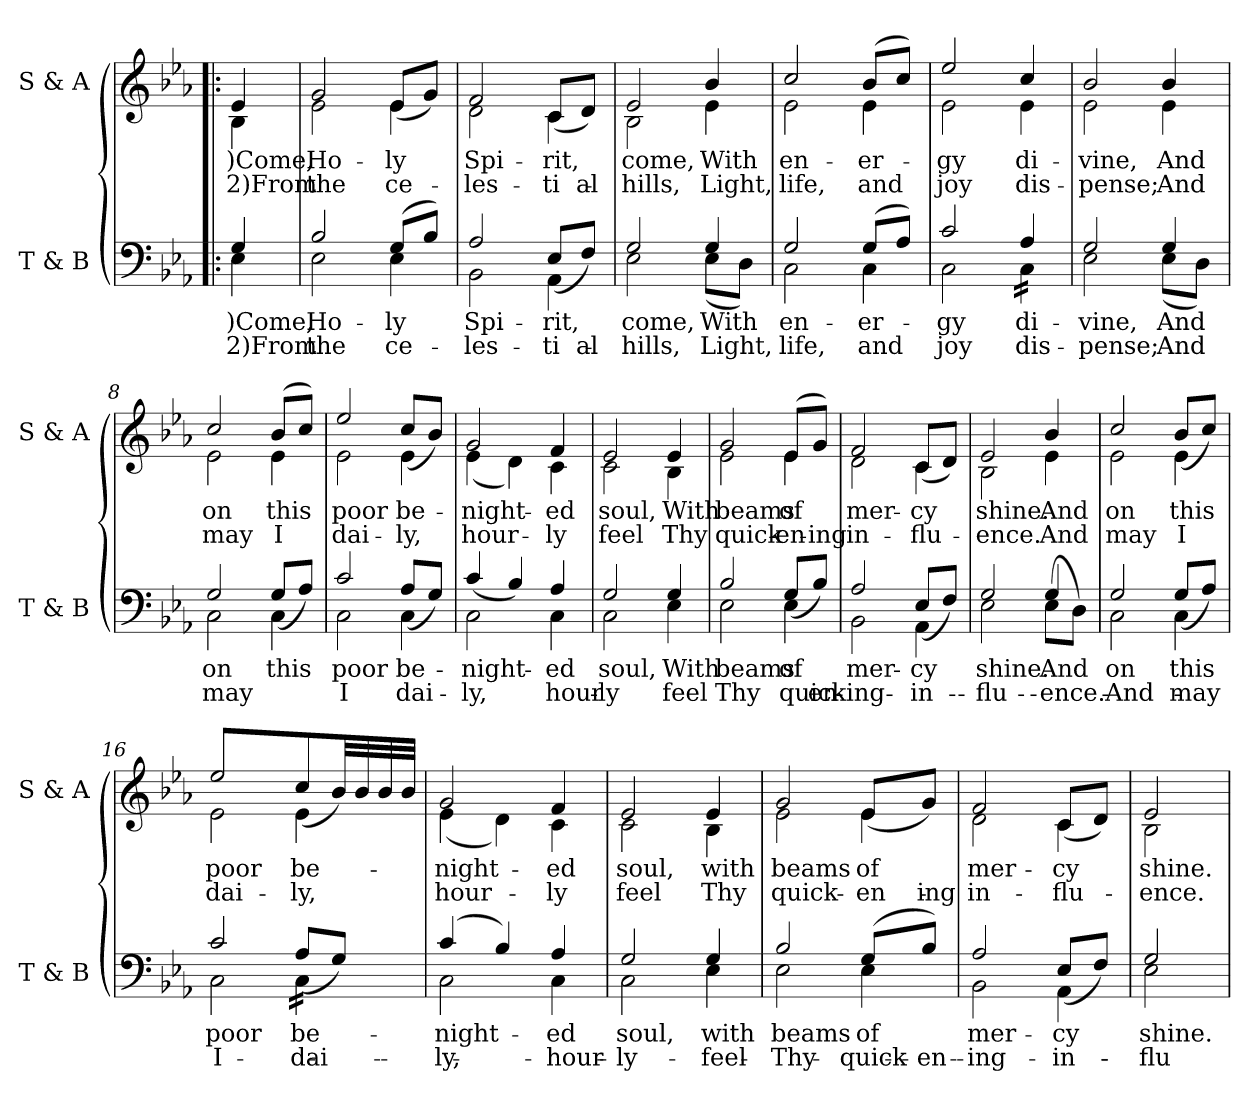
**kern	**text	**text	**kern	**text	**text
*part2	*part2	*part2	*part1	*part1	*part1
*staff2	*staff2	*staff2	*staff1	*staff1	*staff1
*I"T & B	*	*	*I"S & A	*	*
*I'T & B	*	*	*I'S & A	*	*
*clefF4	*	*	*clefG2	*	*
*k[b-e-a-]	*	*	*k[b-e-a-]	*	*
*E-:	*	*	*E-:	*	*
=1!|:	=1!|:	=1!|:	=1!|:	=1!|:	=1!|:
!	!	!	!LO:TX:b:t=1	!	!
!	!LO:LY:a	!LO:LY:a	!	!LO:LY:b	!LO:LY:b
*^	*	*	*^	*	*
4G/	4E-\	)Come,	2)From	4e-/	4B-\	)Come,	2)From
=2	=2	=2	=2	=2	=2	=2	=2
!	!	!LO:LY:a	!LO:LY:a	!	!	!LO:LY:b	!LO:LY:b
2B-/	2E-\	Ho-	the	2e-\	2g/	Ho-	the
!	!	!LO:LY:a	!LO:LY:a	!	!	!LO:LY:b	!LO:LY:b
(>8G/L	4E-\	-ly	ce-	4e-\	(>8e-/L	-ly	ce-
8B-/J)	.	.	.	.	8g/J)	.	.
=3	=3	=3	=3	=3	=3	=3	=3
!	!	!LO:LY:a	!LO:LY:a	!	!	!LO:LY:b	!LO:LY:b
2BB-\	2A-/	Spi-	-les-	2d\	2f/	Spi-	-les-
!	!	!LO:LY:a	!LO:LY:a	!	!	!LO:LY:b	!LO:LY:b
4AA-\	(>8E-/L	-rit,	-ti-	4c\	(>8c/L	-rit,	-ti-
!	!	!	!LO:LY:a	!	!	!	!LO:LY:b
.	8F/J)	.	-al	.	8d/J)	.	-al
=4	=4	=4	=4	=4	=4	=4	=4
!	!	!LO:LY:a	!LO:LY:a	!	!	!LO:LY:b	!LO:LY:b
2E-\	2G/	come,	hills,	2B-\	2e-/	come,	hills,
!	!	!LO:LY:a	!LO:LY:a	!	!	!LO:LY:b	!LO:LY:b
4G/	(<8E-\L	With	Light,	4e-\	4b-/	With	Light,
.	8D\J)	.	.	.	.	.	.
=5	=5	=5	=5	=5	=5	=5	=5
!	!	!LO:LY:a	!LO:LY:a	!	!	!LO:LY:b	!LO:LY:b
2C\	2G/	en-	life,	2e-\	2cc/	en-	life,
!	!	!LO:LY:a	!LO:LY:a	!	!	!LO:LY:b	!LO:LY:b
(>8G/L	4C\	-er-	and	(>8b-/L	4e-\	-er-	and
8A-/J)	.	.	.	8cc/J)	.	.	.
=6	=6	=6	=6	=6	=6	=6	=6
!	!	!LO:LY:a	!LO:LY:a	!	!	!LO:LY:b	!LO:LY:b
2C\	2c/	-gy	joy	2e-\	2ee-/	-gy	joy
!	!	!LO:LY:a	!LO:LY:a	!	!	!LO:LY:b	!LO:LY:b
*tremolo	*	*	*	*	*	*	*
16C\LL	4A-/	di-	dis-	4e-\	4cc/	di-	dis-
16C\	.	.	.	.	.	.	.
16C\	.	.	.	.	.	.	.
16C\JJ	.	.	.	.	.	.	.
*Xtremolo	*	*	*	*	*	*	*
!!LO:LB:g=z	!!
=7	=7	=7	=7	=7	=7	=7	=7
!	!	!LO:LY:a	!LO:LY:a	!	!	!LO:LY:b	!LO:LY:b
2G/	2E-\	-vine,	-pense;	2b-/	2e-\	-vine,	-pense;
!	!	!LO:LY:a	!LO:LY:a	!	!	!LO:LY:b	!LO:LY:b
4G/	(<8E-\L	And	And	4b-/	4e-\	And	And
.	8D\J)	.	.	.	.	.	.
=8	=8	=8	=8	=8	=8	=8	=8
!	!	!LO:LY:a	!LO:LY:a	!	!	!LO:LY:b	!LO:LY:b
2C\	2G/	on	may	2e-\	2cc/	on	may
!	!	!LO:LY:a	!	!	!	!	!LO:LY:b
!	!	!	!	!	!	!LO:LY:b	!
4C\	(>8G/L	this	.	(>8b-/L	4e-\	this	I
.	8A-/J)	.	.	8cc/J)	.	.	.
=9	=9	=9	=9	=9	=9	=9	=9
!	!	!LO:LY:a	!LO:LY:a	!	!	!LO:LY:b	!LO:LY:b
2C\	2c/	poor	I	2e-\	2ee-/	poor	dai-
!	!	!LO:LY:a	!LO:LY:a	!	!	!LO:LY:b	!LO:LY:b
4C\	(>8A-/L	be-	dai-	4e-\	(>8cc/L	be-	-ly,
.	8G/J)	.	.	.	8b-/J)	.	.
=10	=10	=10	=10	=10	=10	=10	=10
!	!	!LO:LY:a	!LO:LY:a	!	!	!LO:LY:b	!LO:LY:b
2C\	(4c/	-night-	-ly,	2g/	(<4e-\	-night-	hour-
.	4B-/)	.	.	.	4d\)	.	.
!	!	!LO:LY:a	!LO:LY:a	!	!	!LO:LY:b	!LO:LY:b
4C\	4A-/	-ed	hour-	4c\	4f/	-ed	-ly
=11	=11	=11	=11	=11	=11	=11	=11
!	!	!LO:LY:a	!LO:LY:a	!	!	!LO:LY:b	!LO:LY:b
2C\	2G/	soul,	-ly	2c\	2e-/	soul,	feel
!	!	!LO:LY:a	!LO:LY:a	!	!	!LO:LY:b	!LO:LY:b
4E-\	4G/	With	feel	4B-\	4e-/	With	Thy
!!LO:LB:g=z	!!
=12	=12	=12	=12	=12	=12	=12	=12
!	!	!LO:LY:a	!LO:LY:a	!	!	!LO:LY:b	!LO:LY:b
2B-/	2E-\	beams	Thy	2g/	2e-\	beams	quick-
!	!	!LO:LY:a	!LO:LY:a	!	!	!LO:LY:b	!LO:LY:b
4E-\	(>8G/L	of	quick-	(>8e-/L	4e-\	of	-en-
!	!	!	!LO:LY:a	!	!	!	!LO:LY:b
.	8B-/J)	.	-en-	8g/J)	.	.	-ing
=13	=13	=13	=13	=13	=13	=13	=13
!	!	!LO:LY:a	!LO:LY:a	!	!	!LO:LY:b	!LO:LY:b
2BB-\	2A-/	mer-	-ing	2d\	2f/	mer-	in-
!	!	!LO:LY:a	!LO:LY:a	!	!	!LO:LY:b	!LO:LY:b
4AA-\	(>8E-/L	-cy	in-	4c\	(>8c/L	-cy	-flu-
.	8F/J)	.	.	.	8d/J)	.	.
=14	=14	=14	=14	=14	=14	=14	=14
!	!	!LO:LY:a	!LO:LY:a	!	!	!LO:LY:b	!LO:LY:b
2E-\	2G/	shine.	-flu-	2B-\	2e-/	shine.	-ence.
!	!	!LO:LY:a	!LO:LY:a	!	!	!LO:LY:b	!LO:LY:b
(<8E-\L	4G/	And	-ence.	4e-\	4b-/	And	And
8D\J)	.	.	.	.	.	.	.
=15	=15	=15	=15	=15	=15	=15	=15
!	!	!LO:LY:a	!LO:LY:a	!	!	!LO:LY:b	!LO:LY:b
2C\	2G/	on	And	2e-\	2cc/	on	may
!	!	!LO:LY:a	!LO:LY:a	!	!	!LO:LY:b	!LO:LY:b
4C\	(>8G/L	this	may	4e-\	(>8b-/L	this	I
.	8A-/J)	.	.	.	8cc/J)	.	.
=16	=16	=16	=16	=16	=16	=16	=16
!	!	!LO:LY:a	!LO:LY:a	!	!	!LO:LY:b	!LO:LY:b
2C\	2c/	poor	I	2e-\	2ee-/	poor	dai-
!	!	!LO:LY:a	!LO:LY:a	!	!	!LO:LY:b	!LO:LY:b
*tremolo	*	*	*	*	*	*	*
16C\LL	(>8A-/L	be-	dai-	4e-\	(>8cc/L	be-	-ly,
16C\	.	.	.	.	.	.	.
*	*	*	*	*tremolo	*	*	*
16C\	8G/J)	.	.	.	32b-/)	.	.
.	.	.	.	.	32b-/)	.	.
16C\JJ	.	.	.	.	32b-/)	.	.
*Xtremolo	*	*	*	*	*	*	*
.	.	.	.	.	32b-/)JJJ	.	.
*	*	*	*	*Xtremolo	*	*	*
!!LO:LB:g=z	!!
=17	=17	=17	=17	=17	=17	=17	=17
!	!	!LO:LY:a	!LO:LY:a	!	!	!LO:LY:b	!LO:LY:b
(4c/	2C\	-night-	-ly,	2g/	(<4e-\	-night-	hour-
4B-/)	.	.	.	.	4d\)	.	.
!	!	!LO:LY:a	!LO:LY:a	!	!	!LO:LY:b	!LO:LY:b
4A-/	4C\	-ed	hour-	4c\	4f/	-ed	-ly
=18	=18	=18	=18	=18	=18	=18	=18
!	!	!LO:LY:a	!LO:LY:a	!	!	!LO:LY:b	!LO:LY:b
2C\	2G/	soul,	-ly	2c\	2e-/	soul,	feel
!	!	!LO:LY:a	!LO:LY:a	!	!	!LO:LY:b	!LO:LY:b
4E-\	4G/	with	feel	4B-\	4e-/	with	Thy
=19	=19	=19	=19	=19	=19	=19	=19
!	!	!LO:LY:a	!LO:LY:a	!	!	!LO:LY:b	!LO:LY:b
2E-\	2B-/	beams	-Thy	2e-\	2g/	beams	quick-
!	!	!LO:LY:a	!LO:LY:a	!	!	!LO:LY:b	!LO:LY:b
(>8G/L	4E-\	of	quick-	4e-\	(>8e-/L	of	-en-
!	!	!	!LO:LY:a	!	!	!	!LO:LY:b
8B-/J)	.	.	en-	.	8g/J)	.	-ing
=20	=20	=20	=20	=20	=20	=20	=20
!	!	!LO:LY:a	!LO:LY:a	!	!	!LO:LY:b	!LO:LY:b
2BB-\	2A-/	mer-	-ing	2d\	2f/	mer-	in-
!	!	!LO:LY:a	!LO:LY:a	!	!	!LO:LY:b	!LO:LY:b
4AA-\	(>8E-/L	-cy	in-	4c\	(>8c/L	-cy	-flu-
.	8F/J)	.	.	.	8d/J)	.	.
=21	=21	=21	=21	=21	=21	=21	=21
!	!	!LO:LY:a	!LO:LY:a	!	!	!LO:LY:b	!LO:LY:b
2E-\	2G/	shine.	-flu-	2B-\	2e-/	shine.	-ence.
*v	*v	*	*	*	*	*	*
*	*	*	*v	*v	*	*
=!	=!	=!	=!	=!	=!
*-	*-	*-	*-	*-	*-
